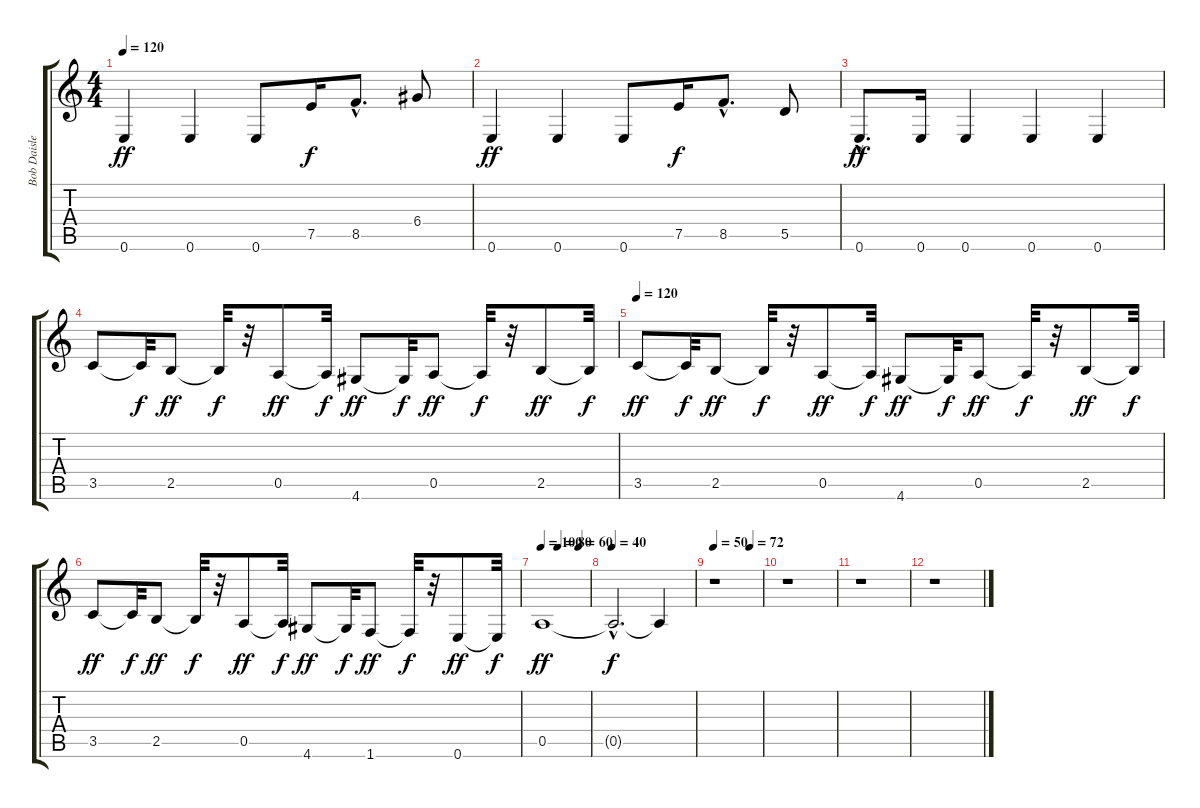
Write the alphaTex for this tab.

\track ("Bob Daisley" "Bob Daisle") {instrument electricbassfinger}
\staff {score tabs}
\tuning (E4 B3 G3 D3 A2 E2) {hide}
\ts (4 4)
\tempo 120
\clef g2
\ks c
0.6.4{dy ff} 0.6.4 0.6.8 7.5.16{dy f} 8.5{hac}.8{d} 6.4.8 |
0.6.4{dy ff} 0.6.4 0.6.8 7.5.16{dy f} 8.5{hac}.8{d} 5.5.8 |
0.6{hac}.8{d dy ff} 0.6.16 0.6.4 0.6.4 0.6.4 |
3.5.8 3.5{t}.32{dy f} 2.5.8{dy ff} 2.5{t}.32{dy f} r.32 0.5.8{dy ff} 0.5{t}.32{dy f} 4.6.8{dy ff} 4.6{t}.32{dy f} 0.5.8{dy ff} 0.5{t}.32{dy f} r.32 2.5.8{dy ff} 2.5{t}.32{dy f} |
\tempo 120
3.5.8{dy ff} 3.5{t}.32{dy f} 2.5.8{dy ff} 2.5{t}.32{dy f} r.32 0.5.8{dy ff} 0.5{t}.32{dy f} 4.6.8{dy ff} 4.6{t}.32{dy f} 0.5.8{dy ff} 0.5{t}.32{dy f} r.32 2.5.8{dy ff} 2.5{t}.32{dy f} |
3.5.8{dy ff} 3.5{t}.32{dy f} 2.5.8{dy ff} 2.5{t}.32{dy f} r.32 0.5.8{dy ff} 0.5{t}.32{dy f} 4.6.8{dy ff} 4.6{t}.32{dy f} 1.6.8{dy ff} 1.6{t}.32{dy f} r.32 0.6.8{dy ff} 0.6{t}.32{dy f} |
\tempo 100
\tempo (80 0.34375)
\tempo (60 0.78125)
0.5.1{dy ff} |
\tempo 40
0.5{hac t}.2{d dy f} 0.5{t}.4 |
\tempo 50
\tempo (72 0.75)
r.1 |
r.1 |
r.1 |
r.1
